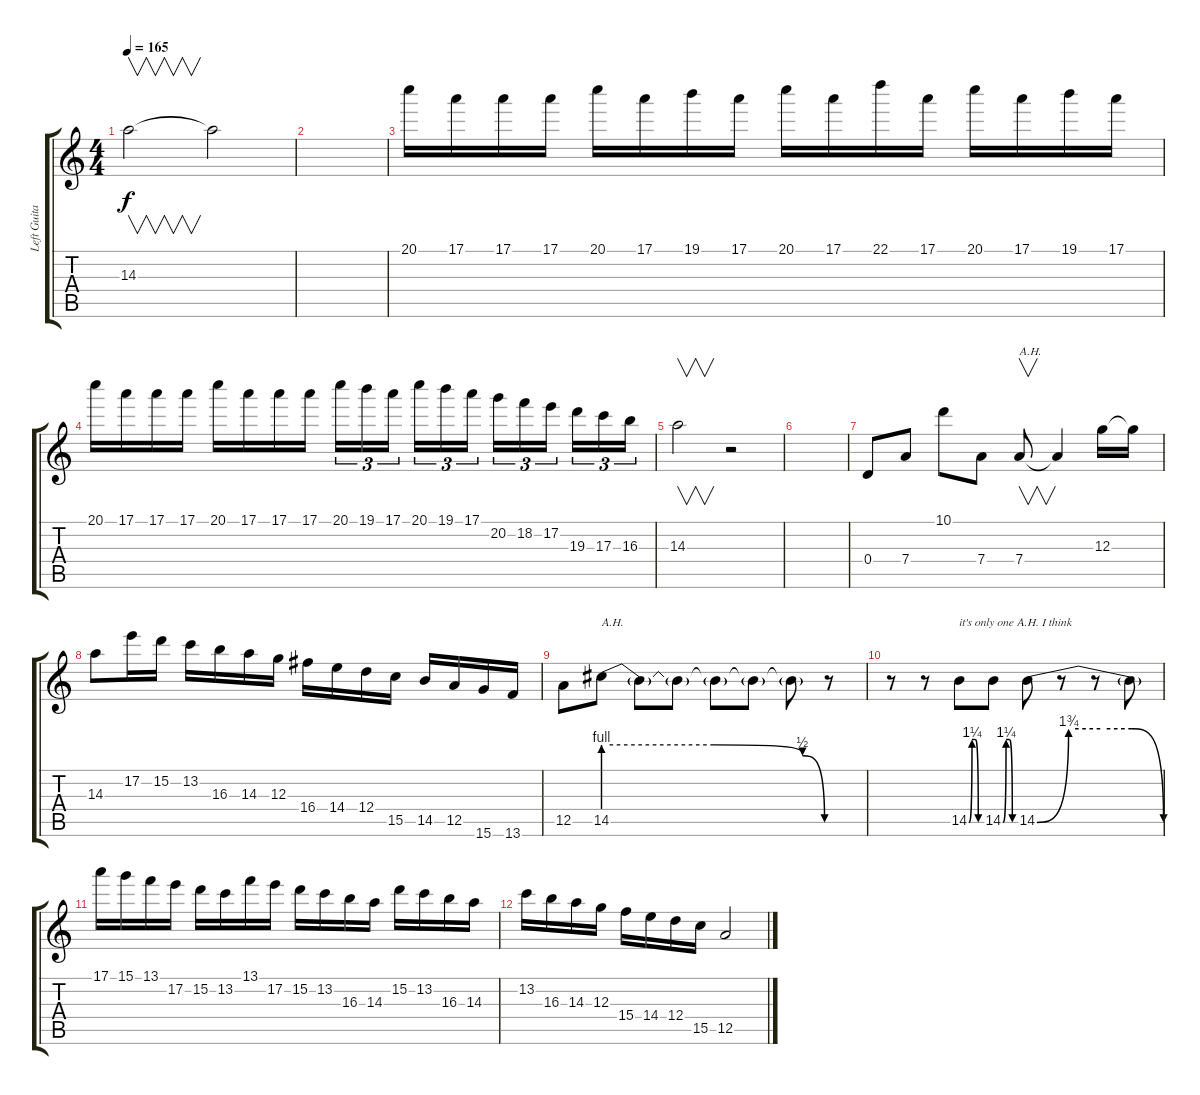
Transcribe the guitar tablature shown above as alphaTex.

\track ("Left Guitar" "Left Guita") {instrument distortionguitar}
\staff {score tabs}
\tuning (E4 B3 G3 D3 A2 E2) {hide}
\ts (4 4)
\tempo 165
\clef g2
\ks c
14.3.2{v dy f} 14.3{t}.2 |
|
20.1.16 17.1.16 17.1.16 17.1.16 20.1.16 17.1.16 19.1.16 17.1.16 20.1.16 17.1.16 22.1.16 17.1.16 20.1.16 17.1.16 19.1.16 17.1.16 |
20.1.16 17.1.16 17.1.16 17.1.16 20.1.16 17.1.16 17.1.16 17.1.16 20.1.16{tu (3 2)} 19.1.16{tu (3 2)} 17.1.16{tu (3 2)} 20.1.16{tu (3 2)} 19.1.16{tu (3 2)} 17.1.16{tu (3 2)} 20.2.16{tu (3 2)} 18.2.16{tu (3 2)} 17.2.16{tu (3 2)} 19.3.16{tu (3 2)} 17.3.16{tu (3 2)} 16.3.16{tu (3 2)} |
14.3.2{v} r.2 |
|
0.4.8 7.4.8 10.1.8 7.4.8 7.4.8{v txt "A.H." instrument guitarharmonics} 7.4{t}.4{instrument distortionguitar} 12.3.16 12.3{t}.16 |
14.3.8 17.2.16 15.2.16 13.2.16 16.3.16 14.3.16 12.3.16 16.4.16 14.4.16 12.4.16 15.5.16 14.5.16 12.5.16 15.6.16 13.6.16 |
12.5.8 14.5{be (custom 0 4 30 4 54 2 60 0)}.8{txt "A.H." instrument guitarharmonics} 14.5{t}.8 14.5{t}.8 14.5{t}.8 14.5{t}.8 14.5{t}.8 r.8 |
r.8 r.8 14.5{be (custom 0 0 15 5 30 5 45 0 60 0)}.8{txt "it's only one A.H. I think"} 14.5{be (custom 0 0 15 5 30 5 45 0 60 0)}.8 14.5{be (custom 0 0 15 7 30 7 45 7 60 0)}.8 r.8 r.8 14.5{t}.8 |
17.1.16{instrument distortionguitar} 15.1.16 13.1.16 17.2.16 15.2.16 13.2.16 13.1.16 17.2.16 15.2.16 13.2.16 16.3.16 14.3.16 15.2.16 13.2.16 16.3.16 14.3.16 |
13.2.16 16.3.16 14.3.16 12.3.16 15.4.16 14.4.16 12.4.16 15.5.16 12.5.2
